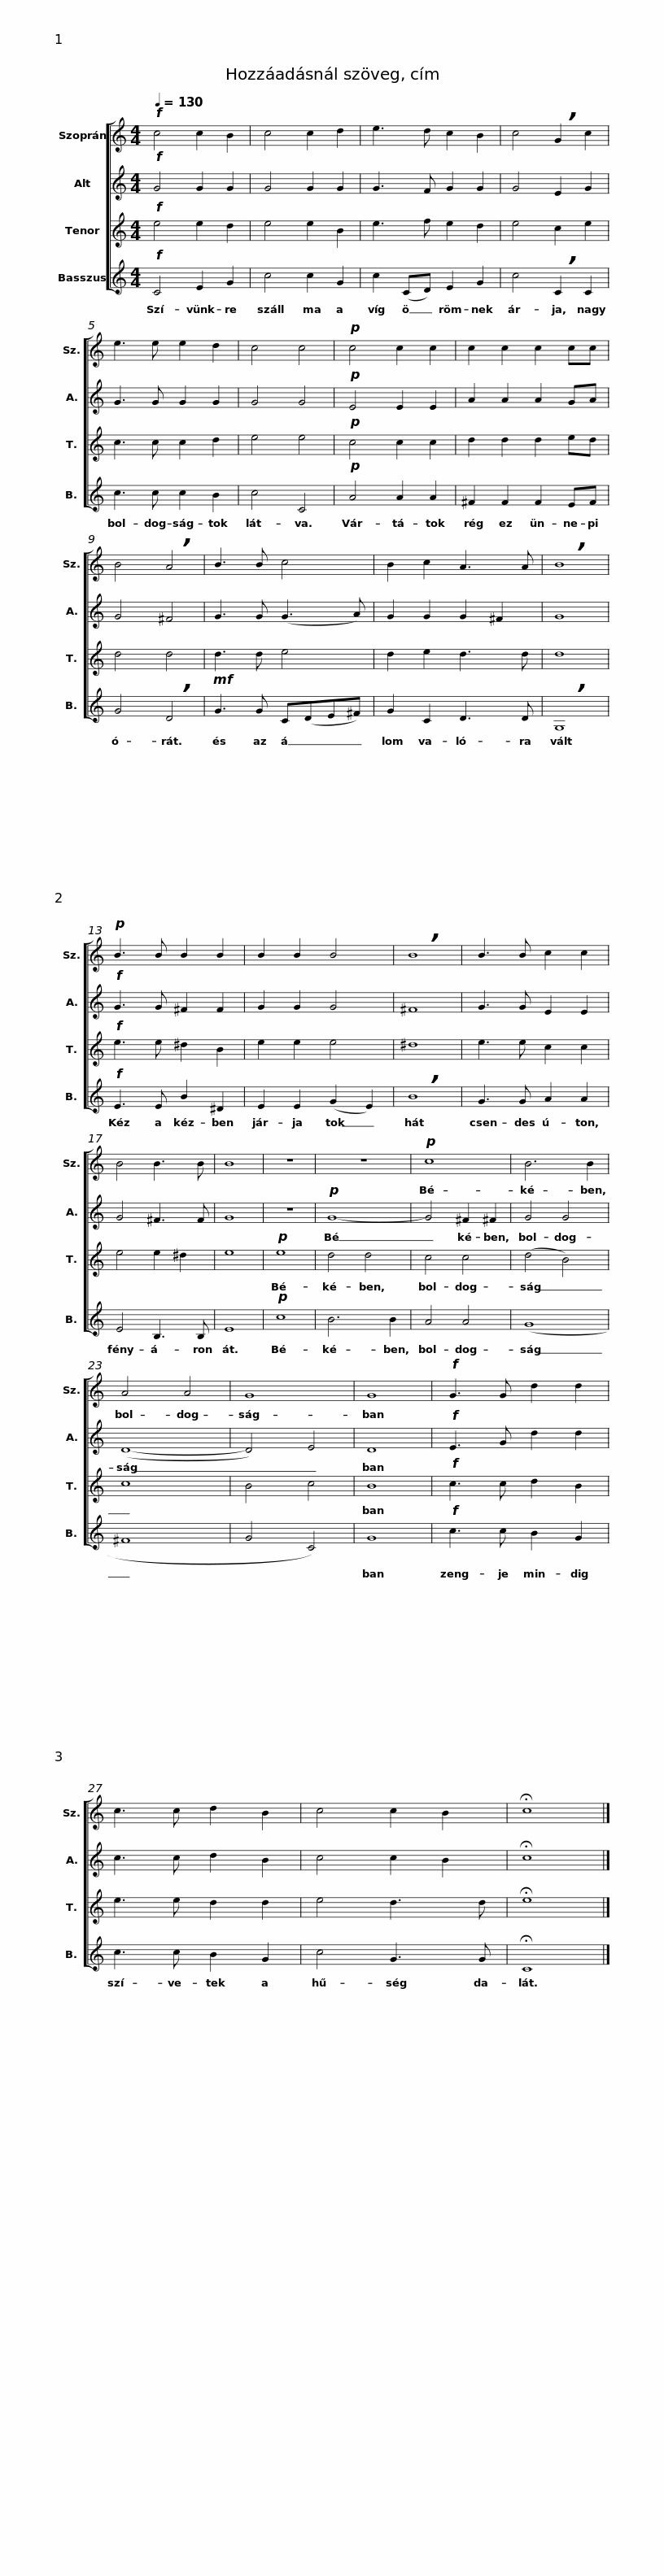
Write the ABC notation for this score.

X:1
%%score [ 1 2 3 4 ]
L:1/8
Q:1/4=130
M:4/4
I:linebreak $
K:C
V:1 treble
V:2 treble
V:3 treble
V:4 treble
V:1
!f! c4 c2 B2 | c4 c2 d2 | e3 d c2 B2 | c4 !breath!G2 c2 |$ e3 e e2 d2 | %5
 c4 c4 |!p! c4 c2 c2 | c2 c2 c2 cc | B4 !breath!A4 |$ B3 B c4 | %10
 B2 c2 A3 A | !breath!B8 |!p! B3 B B2 B2 |$ B2 B2 B4 | !breath!B8 | %15
 B3 B c2 c2 | B4 B3 B | B8 |$ z8 | z8 | %20
!p! c8 | B6 B2 | A4 A4 | G8 |$ G8 | %25
!f! G3 G d2 d2 | c3 c d2 B2 | c4 c2 B2 | !fermata!c8 |] %29
V:2
!f! G4 G2 G2 | G4 G2 G2 | G3 F G2 G2 | G4 E2 G2 |$ G3 G G2 G2 | %5
 G4 G4 |!p! E4 E2 E2 | A2 A2 A2 GA | G4 ^F4 |$ G3 G (G3 A) | %10
 G2 G2 G2 ^F2 | G8 |!f! G3 G ^F2 F2 |$ G2 G2 G4 | ^F8 | %15
 G3 G E2 E2 | G4 ^F3 F | G8 |$ z8 |!p! G8- | %20
 G4 ^F2 ^F2 | G4 G4 | (D8- | D4) E4 |$ D8 | %25
!f! E3 G d2 d2 | c3 c d2 B2 | c4 c2 B2 | !fermata!c8 |] %29
V:3
!f! e4 e2 d2 | e4 e2 B2 | e3 f e2 d2 | e4 c2 e2 |$ c3 c c2 d2 | %5
 e4 e4 |!p! c4 c2 c2 | d2 d2 d2 ed | d4 d4 |$ d3 d e4 | %10
 d2 e2 d3 d | d8 |!f! e3 e ^d2 B2 |$ e2 e2 e4 | ^d8 | %15
 e3 e c2 c2 | e4 e2 ^d2 | e8 |$!p! e8 | d4 d4 | %20
 c4 c4 | (d4 B4) | c8 | B4 c4 |$ B8 | %25
!f! c3 c d2 B2 | e3 e d2 d2 | e4 d3 d | !fermata!e8 |] %29
V:4
!f! C4 E2 G2 | c4 c2 G2 | c2 (CD) E2 G2 | c4 !breath!C2 C2 |$ c3 c c2 B2 | %5
 c4 C4 |!p! A4 A2 A2 | ^F2 F2 F2 EF | G4 !breath!D4 |$!mf! G3 G C(DE^F) | %10
 G2 C2 D3 D | !breath!G,8 |!f! E3 E B2 ^D2 |$ E2 E2 (G2 E2) | !breath!B8 | %15
 G3 G A2 A2 | E4 B,3 B, | E8 |$!p! c8 | B6 B2 | %20
 A4 A4 | (G8 | ^F8 | G4 C4) |$ G8 | %25
!f! c3 c B2 G2 | c3 c B2 G2 | c4 G3 G | !fermata!C8 |] %29
